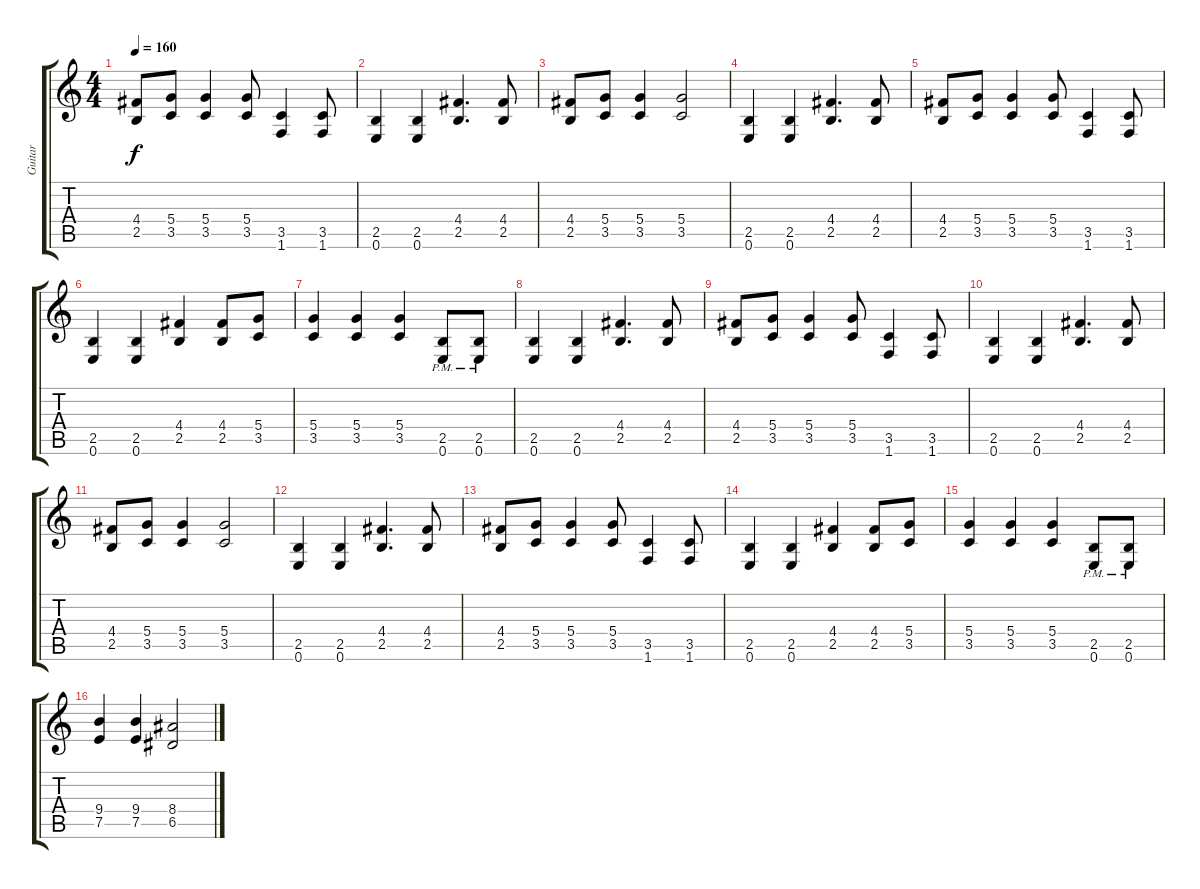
\track ("Guitar" "Guitar") {instrument distortionguitar}
\staff {score tabs}
\tuning (E4 B3 G3 D3 A2 E2) {hide}
\ts (4 4)
\tempo 160
\clef g2
\ks c
(4.4 2.5).8{dy f} (5.4 3.5).8 (5.4 3.5).4 (5.4 3.5).8 (3.5 1.6).4 (3.5 1.6).8 |
(2.5 0.6).4 (2.5 0.6).4 (4.4 2.5).4{d} (4.4 2.5).8 |
(4.4 2.5).8 (5.4 3.5).8 (5.4 3.5).4 (5.4 3.5).2 |
(2.5 0.6).4 (2.5 0.6).4 (4.4 2.5).4{d} (4.4 2.5).8 |
(4.4 2.5).8 (5.4 3.5).8 (5.4 3.5).4 (5.4 3.5).8 (3.5 1.6).4 (3.5 1.6).8 |
(2.5 0.6).4 (2.5 0.6).4 (4.4 2.5).4 (4.4 2.5).8 (5.4 3.5).8 |
(5.4 3.5).4 (5.4 3.5).4 (5.4 3.5).4 (2.5{pm} 0.6{pm}).8 (2.5{pm} 0.6{pm}).8 |
(2.5 0.6).4 (2.5 0.6).4 (4.4 2.5).4{d} (4.4 2.5).8 |
(4.4 2.5).8 (5.4 3.5).8 (5.4 3.5).4 (5.4 3.5).8 (3.5 1.6).4 (3.5 1.6).8 |
(2.5 0.6).4 (2.5 0.6).4 (4.4 2.5).4{d} (4.4 2.5).8 |
(4.4 2.5).8 (5.4 3.5).8 (5.4 3.5).4 (5.4 3.5).2 |
(2.5 0.6).4 (2.5 0.6).4 (4.4 2.5).4{d} (4.4 2.5).8 |
(4.4 2.5).8 (5.4 3.5).8 (5.4 3.5).4 (5.4 3.5).8 (3.5 1.6).4 (3.5 1.6).8 |
(2.5 0.6).4 (2.5 0.6).4 (4.4 2.5).4 (4.4 2.5).8 (5.4 3.5).8 |
(5.4 3.5).4 (5.4 3.5).4 (5.4 3.5).4 (2.5{pm} 0.6{pm}).8 (2.5{pm} 0.6{pm}).8 |
(9.4 7.5).4 (9.4 7.5).4 (8.4 6.5).2
